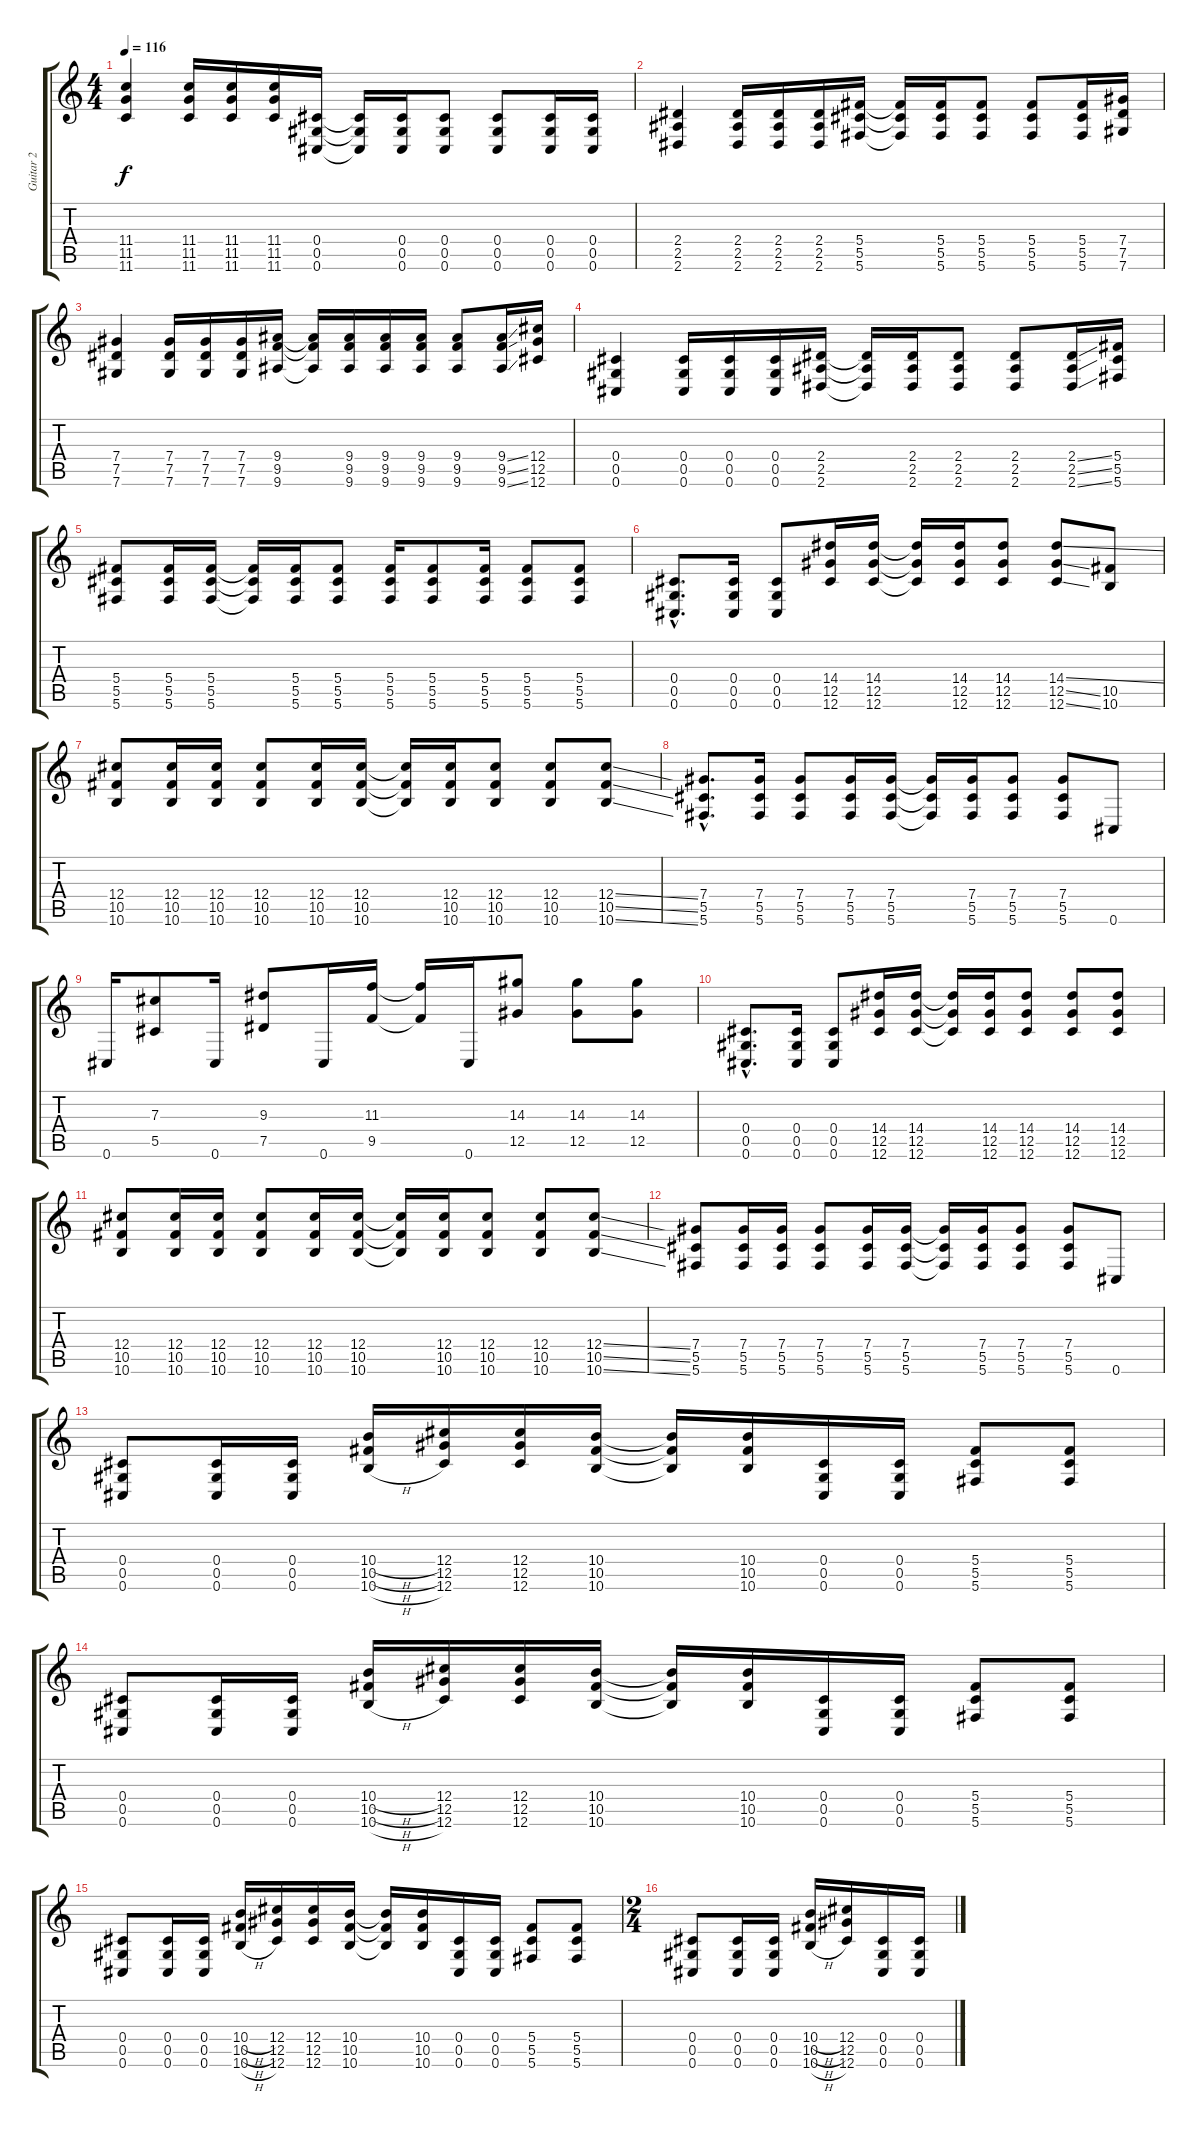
\track ("Guitar 2" "Guitar 2") {instrument overdrivenguitar}
\staff {score tabs}
\tuning (Eb4 Bb3 Gb3 Db3 Ab2 Db2) {hide}
\ts (4 4)
\tempo 116
\clef g2
\ks c
(11.4 11.5 11.6).4{dy f} (11.4 11.5 11.6).16 (11.4 11.5 11.6).16 (11.4 11.5 11.6).16 (0.4 0.5 0.6).16 (0.4{t} 0.5{t} 0.6{t}).16 (0.4 0.5 0.6).16 (0.4 0.5 0.6).8 (0.4 0.5 0.6).8 (0.4 0.5 0.6).16 (0.4 0.5 0.6).16 |
(2.4 2.5 2.6).4 (2.4 2.5 2.6).16 (2.4 2.5 2.6).16 (2.4 2.5 2.6).16 (5.4 5.5 5.6).16 (5.4{t} 5.5{t} 5.6{t}).16 (5.4 5.5 5.6).16 (5.4 5.5 5.6).8 (5.4 5.5 5.6).8 (5.4 5.5 5.6).16 (7.4 7.5 7.6).16 |
(7.4 7.5 7.6).4 (7.4 7.5 7.6).16 (7.4 7.5 7.6).16 (7.4 7.5 7.6).16 (9.4 9.5 9.6).16 (9.4{t} 9.5{t} 9.6{t}).16 (9.4 9.5 9.6).16 (9.4 9.5 9.6).16 (9.4 9.5 9.6).16 (9.4 9.5 9.6).8 (9.4{ss} 9.5{ss} 9.6{ss}).16 (12.4 12.5 12.6).16 |
(0.4 0.5 0.6).4 (0.4 0.5 0.6).16 (0.4 0.5 0.6).16 (0.4 0.5 0.6).16 (2.4 2.5 2.6).16 (2.4{t} 2.5{t} 2.6{t}).16 (2.4 2.5 2.6).16 (2.4 2.5 2.6).8 (2.4 2.5 2.6).8 (2.4{ss} 2.5{ss} 2.6{ss}).16 (5.4 5.5 5.6).16 |
(5.4 5.5 5.6).8 (5.4 5.5 5.6).16 (5.4 5.5 5.6).16 (5.4{t} 5.5{t} 5.6{t}).16 (5.4 5.5 5.6).16 (5.4 5.5 5.6).8 (5.4 5.5 5.6).16 (5.4 5.5 5.6).8 (5.4 5.5 5.6).16 (5.4 5.5 5.6).8 (5.4 5.5 5.6).8 |
(0.4{hac} 0.5{hac} 0.6{hac}).8{d} (0.4 0.5 0.6).16 (0.4 0.5 0.6).8 (14.4 12.5 12.6).16 (14.4 12.5 12.6).16 (14.4{t} 12.5{t} 12.6{t}).16 (14.4 12.5 12.6).16 (14.4 12.5 12.6).8 (14.4{ss} 12.5{ss} 12.6{ss}).8 (10.5 10.6).8 |
(12.4 10.5 10.6).8 (12.4 10.5 10.6).16 (12.4 10.5 10.6).16 (12.4 10.5 10.6).8 (12.4 10.5 10.6).16 (12.4 10.5 10.6).16 (12.4{t} 10.5{t} 10.6{t}).16 (12.4 10.5 10.6).16 (12.4 10.5 10.6).8 (12.4 10.5 10.6).8 (12.4{ss} 10.5{ss} 10.6{ss}).8 |
(7.4{hac} 5.5{hac} 5.6{hac}).8{d} (7.4 5.5 5.6).16 (7.4 5.5 5.6).8 (7.4 5.5 5.6).16 (7.4 5.5 5.6).16 (7.4{t} 5.5{t} 5.6{t}).16 (7.4 5.5 5.6).16 (7.4 5.5 5.6).8 (7.4 5.5 5.6).8 0.6.8 |
0.6.16 (7.3 5.5).8 0.6.16 (9.3 7.5).8 0.6.16 (11.3 9.5).16 (11.3{t} 9.5{t}).16 0.6.16 (14.3 12.5).8 (14.3 12.5).8 (14.3 12.5).8 |
(0.4{hac} 0.5{hac} 0.6{hac}).8{d} (0.4 0.5 0.6).16 (0.4 0.5 0.6).8 (14.4 12.5 12.6).16 (14.4 12.5 12.6).16 (14.4{t} 12.5{t} 12.6{t}).16 (14.4 12.5 12.6).16 (14.4 12.5 12.6).8 (14.4 12.5 12.6).8 (14.4 12.5 12.6).8 |
(12.4 10.5 10.6).8 (12.4 10.5 10.6).16 (12.4 10.5 10.6).16 (12.4 10.5 10.6).8 (12.4 10.5 10.6).16 (12.4 10.5 10.6).16 (12.4{t} 10.5{t} 10.6{t}).16 (12.4 10.5 10.6).16 (12.4 10.5 10.6).8 (12.4 10.5 10.6).8 (12.4{ss} 10.5{ss} 10.6{ss}).8 |
(7.4 5.5 5.6).8 (7.4 5.5 5.6).16 (7.4 5.5 5.6).16 (7.4 5.5 5.6).8 (7.4 5.5 5.6).16 (7.4 5.5 5.6).16 (7.4{t} 5.5{t} 5.6{t}).16 (7.4 5.5 5.6).16 (7.4 5.5 5.6).8 (7.4 5.5 5.6).8 0.6.8 |
(0.4 0.5 0.6).8 (0.4 0.5 0.6).16 (0.4 0.5 0.6).16 (10.4{h} 10.5{h} 10.6{h}).16 (12.4 12.5 12.6).16 (12.4 12.5 12.6).16 (10.4 10.5 10.6).16 (10.4{t} 10.5{t} 10.6{t}).16 (10.4 10.5 10.6).16 (0.4 0.5 0.6).16 (0.4 0.5 0.6).16 (5.4 5.5 5.6).8 (5.4 5.5 5.6).8 |
(0.4 0.5 0.6).8 (0.4 0.5 0.6).16 (0.4 0.5 0.6).16 (10.4{h} 10.5{h} 10.6{h}).16 (12.4 12.5 12.6).16 (12.4 12.5 12.6).16 (10.4 10.5 10.6).16 (10.4{t} 10.5{t} 10.6{t}).16 (10.4 10.5 10.6).16 (0.4 0.5 0.6).16 (0.4 0.5 0.6).16 (5.4 5.5 5.6).8 (5.4 5.5 5.6).8 |
(0.4 0.5 0.6).8 (0.4 0.5 0.6).16 (0.4 0.5 0.6).16 (10.4{h} 10.5{h} 10.6{h}).16 (12.4 12.5 12.6).16 (12.4 12.5 12.6).16 (10.4 10.5 10.6).16 (10.4{t} 10.5{t} 10.6{t}).16 (10.4 10.5 10.6).16 (0.4 0.5 0.6).16 (0.4 0.5 0.6).16 (5.4 5.5 5.6).8 (5.4 5.5 5.6).8 |
\ts (2 4)
(0.4 0.5 0.6).8 (0.4 0.5 0.6).16 (0.4 0.5 0.6).16 (10.4{h} 10.5{h} 10.6{h}).16 (12.4 12.5 12.6).16 (0.4 0.5 0.6).16 (0.4 0.5 0.6).16
